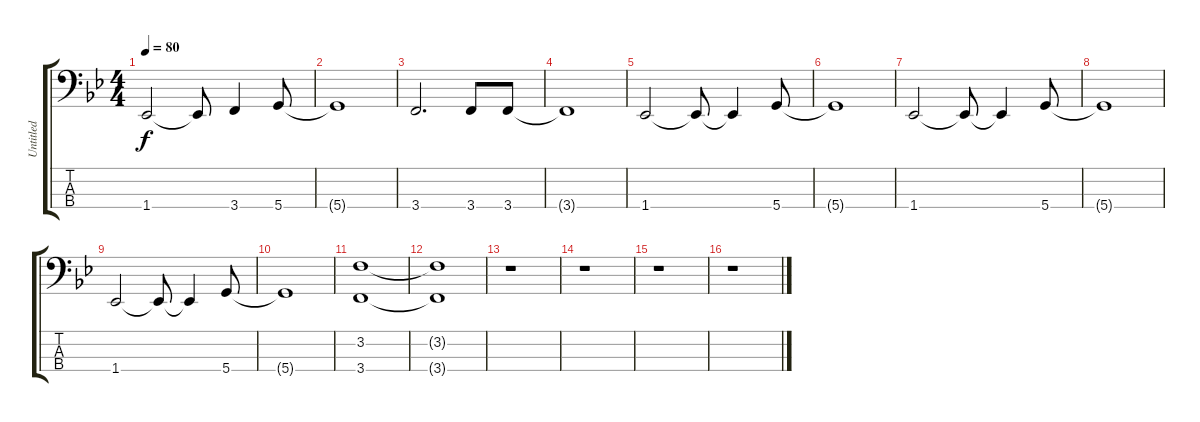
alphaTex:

\track ("Untitled" "Untitled") {instrument electricbassfinger}
\staff {score tabs}
\tuning (G2 D2 A1 D1) {hide}
\ts (4 4)
\tempo 80
\clef f4
\ks bb
1.4.2{dy f} 1.4{t}.8 3.4.4 5.4.8 |
5.4{t}.1 |
3.4.2{d} 3.4.8 3.4.8 |
3.4{t}.1 |
1.4.2 1.4{t}.8 1.4{t}.4 5.4.8 |
5.4{t}.1 |
1.4.2 1.4{t}.8 1.4{t}.4 5.4.8 |
5.4{t}.1 |
1.4.2 1.4{t}.8 1.4{t}.4 5.4.8 |
5.4{t}.1 |
(3.2 3.4).1 |
(3.2{t} 3.4{t}).1 |
r.1 |
r.1 |
r.1 |
r.1
